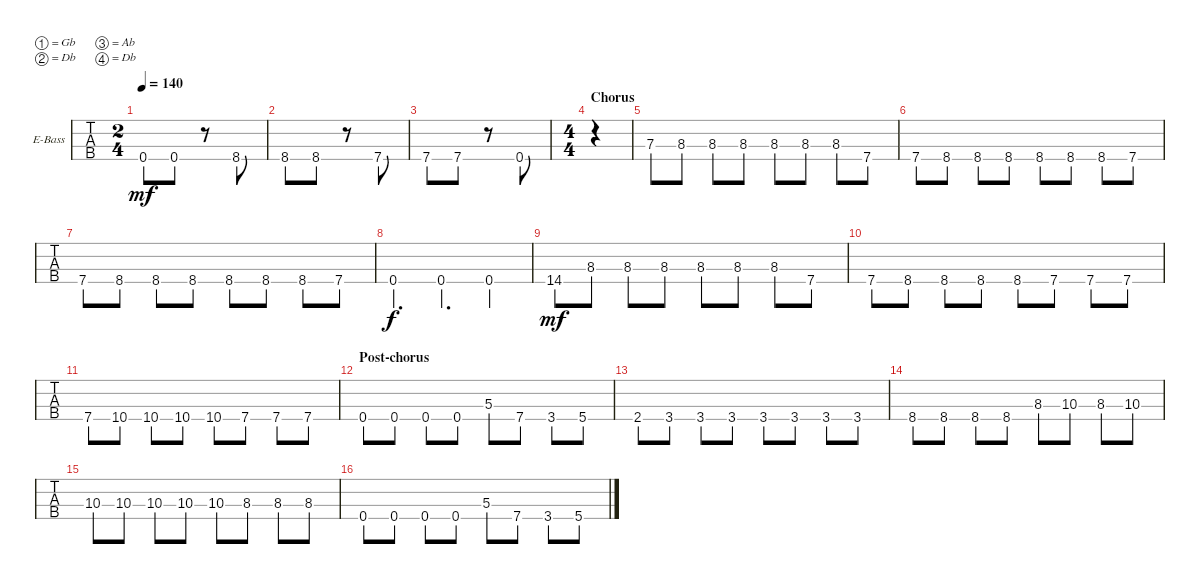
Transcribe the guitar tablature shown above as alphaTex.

\bracketExtendMode groupsimilarinstruments
\firstSystemTrackNameOrientation horizontal
\otherSystemsTrackNameOrientation horizontal
\track ("Electric Bass" "E-Bass") {instrument electricbassfinger}
\staff {tabs}
\tuning (Gb2 Db2 Ab1 Db1)
\ts (2 4)
\tempo 140
\clef f4
\ks c
0.4.8{dy mf} 0.4.8 r.8 8.4.8 |
8.4.8 8.4.8 r.8 7.4.8 |
7.4.8 7.4.8 r.8 0.4.8 |
\ts (4 4)
\section ("" "Chorus")
|
7.3.8 8.3.8 8.3.8 8.3.8 8.3.8 8.3.8 8.3.8 7.4.8 |
7.4.8 8.4.8 8.4.8 8.4.8 8.4.8 8.4.8 8.4.8 7.4.8 |
7.4.8 8.4.8 8.4.8 8.4.8 8.4.8 8.4.8 8.4.8 7.4.8 |
0.4.4{d dy f} 0.4.4{d} 0.4.4 |
14.4.8{dy mf} 8.3.8 8.3.8 8.3.8 8.3.8 8.3.8 8.3.8 7.4.8 |
7.4.8 8.4.8 8.4.8 8.4.8 8.4.8 7.4.8 7.4.8 7.4.8 |
7.4.8 10.4.8 10.4.8 10.4.8 10.4.8 7.4.8 7.4.8 7.4.8 |
\section ("" "Post-chorus")
0.4.8 0.4.8 0.4.8 0.4.8 5.3.8 7.4.8 3.4.8 5.4.8 |
2.4.8 3.4.8 3.4.8 3.4.8 3.4.8 3.4.8 3.4.8 3.4.8 |
8.4.8 8.4.8 8.4.8 8.4.8 8.3.8 10.3.8 8.3.8 10.3.8 |
10.3.8 10.3.8 10.3.8 10.3.8 10.3.8 8.3.8 8.3.8 8.3.8 |
0.4.8 0.4.8 0.4.8 0.4.8 5.3.8 7.4.8 3.4.8 5.4.8
